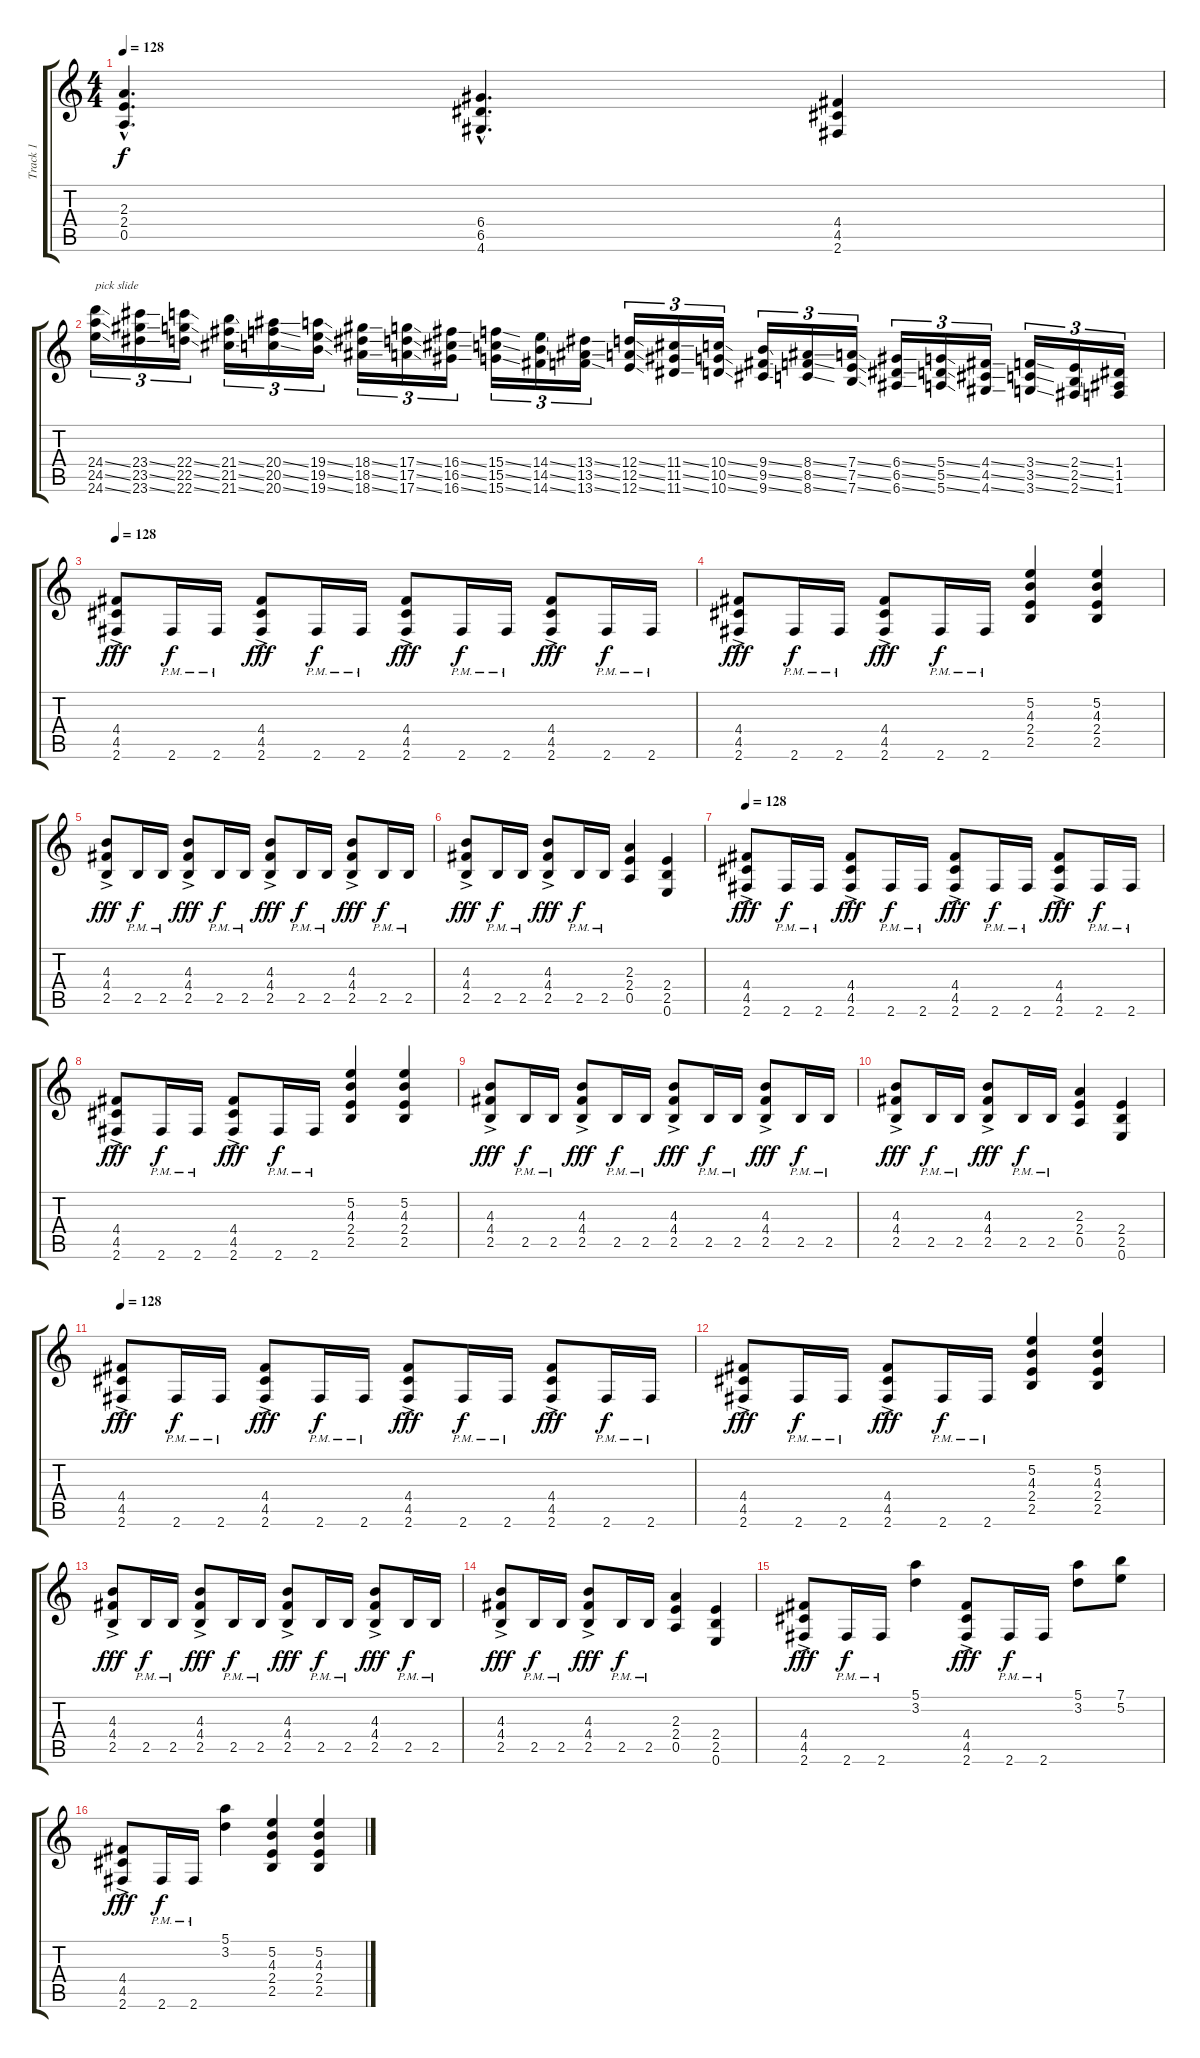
\track ("Track 1" "Track 1") {instrument distortionguitar}
\staff {score tabs}
\tuning (E4 B3 G3 D3 A2 E2) {hide}
\ts (4 4)
\tempo 128
\clef g2
\ks c
(2.3{hac} 2.4{hac} 0.5{hac}).4{d dy f} (6.4{hac} 6.5{hac} 4.6{hac}).4{d} (4.4 4.5 2.6).4 |
(24.4{ss} 24.5{ss} 24.6{ss}).16{tu (3 2) txt "pick slide" instrument guitarharmonics} (23.4{ss} 23.5{ss} 23.6{ss}).16{tu (3 2)} (22.4{ss} 22.5{ss} 22.6{ss}).16{tu (3 2)} (21.4{ss} 21.5{ss} 21.6{ss}).16{tu (3 2)} (20.4{ss} 20.5{ss} 20.6{ss}).16{tu (3 2)} (19.4{ss} 19.5{ss} 19.6{ss}).16{tu (3 2)} (18.4{ss} 18.5{ss} 18.6{ss}).16{tu (3 2)} (17.4{ss} 17.5{ss} 17.6{ss}).16{tu (3 2)} (16.4{ss} 16.5{ss} 16.6{ss}).16{tu (3 2)} (15.4{ss} 15.5{ss} 15.6{ss}).16{tu (3 2)} (14.4{ss} 14.5{ss} 14.6{ss}).16{tu (3 2)} (13.4{ss} 13.5{ss} 13.6{ss}).16{tu (3 2)} (12.4{ss} 12.5{ss} 12.6{ss}).16{tu (3 2)} (11.4{ss} 11.5{ss} 11.6{ss}).16{tu (3 2)} (10.4{ss} 10.5{ss} 10.6{ss}).16{tu (3 2)} (9.4{ss} 9.5{ss} 9.6{ss}).16{tu (3 2)} (8.4{ss} 8.5{ss} 8.6{ss}).16{tu (3 2)} (7.4{ss} 7.5{ss} 7.6{ss}).16{tu (3 2)} (6.4{ss} 6.5{ss} 6.6{ss}).16{tu (3 2)} (5.4{ss} 5.5{ss} 5.6{ss}).16{tu (3 2)} (4.4{ss} 4.5{ss} 4.6{ss}).16{tu (3 2)} (3.4{ss} 3.5{ss} 3.6{ss}).16{tu (3 2)} (2.4{ss} 2.5{ss} 2.6{ss}).16{tu (3 2)} (1.4 1.5 1.6).16{tu (3 2)} |
\tempo 128
(4.4{ac} 4.5 2.6).8{dy fff instrument distortionguitar} 2.6{pm}.16{dy f} 2.6{pm}.16 (4.4{ac} 4.5 2.6).8{dy fff} 2.6{pm}.16{dy f} 2.6{pm}.16 (4.4 4.5{ac} 2.6).8{dy fff} 2.6{pm}.16{dy f} 2.6{pm}.16 (4.4 4.5{ac} 2.6).8{dy fff} 2.6{pm}.16{dy f} 2.6{pm}.16 |
(4.4{ac} 4.5 2.6).8{dy fff} 2.6{pm}.16{dy f} 2.6{pm}.16 (4.4{ac} 4.5 2.6).8{dy fff} 2.6{pm}.16{dy f} 2.6{pm}.16 (5.2 4.3 2.4 2.5).4 (5.2 4.3 2.4 2.5).4 |
(4.3 4.4 2.5{ac}).8{dy fff} 2.5{pm}.16{dy f} 2.5{pm}.16 (4.3 4.4 2.5{ac}).8{dy fff} 2.5{pm}.16{dy f} 2.5{pm}.16 (4.3 4.4 2.5{ac}).8{dy fff} 2.5{pm}.16{dy f} 2.5{pm}.16 (4.3 4.4 2.5{ac}).8{dy fff} 2.5{pm}.16{dy f} 2.5{pm}.16 |
(4.3 4.4 2.5{ac}).8{dy fff} 2.5{pm}.16{dy f} 2.5{pm}.16 (4.3 4.4 2.5{ac}).8{dy fff} 2.5{pm}.16{dy f} 2.5{pm}.16 (2.3 2.4 0.5).4 (2.4 2.5 0.6).4 |
\tempo 128
(4.4{ac} 4.5 2.6).8{dy fff instrument distortionguitar} 2.6{pm}.16{dy f} 2.6{pm}.16 (4.4{ac} 4.5 2.6).8{dy fff} 2.6{pm}.16{dy f} 2.6{pm}.16 (4.4 4.5{ac} 2.6).8{dy fff} 2.6{pm}.16{dy f} 2.6{pm}.16 (4.4 4.5{ac} 2.6).8{dy fff} 2.6{pm}.16{dy f} 2.6{pm}.16 |
(4.4{ac} 4.5 2.6).8{dy fff} 2.6{pm}.16{dy f} 2.6{pm}.16 (4.4{ac} 4.5 2.6).8{dy fff} 2.6{pm}.16{dy f} 2.6{pm}.16 (5.2 4.3 2.4 2.5).4 (5.2 4.3 2.4 2.5).4 |
(4.3 4.4 2.5{ac}).8{dy fff} 2.5{pm}.16{dy f} 2.5{pm}.16 (4.3 4.4 2.5{ac}).8{dy fff} 2.5{pm}.16{dy f} 2.5{pm}.16 (4.3 4.4 2.5{ac}).8{dy fff} 2.5{pm}.16{dy f} 2.5{pm}.16 (4.3 4.4 2.5{ac}).8{dy fff} 2.5{pm}.16{dy f} 2.5{pm}.16 |
(4.3 4.4 2.5{ac}).8{dy fff} 2.5{pm}.16{dy f} 2.5{pm}.16 (4.3 4.4 2.5{ac}).8{dy fff} 2.5{pm}.16{dy f} 2.5{pm}.16 (2.3 2.4 0.5).4 (2.4 2.5 0.6).4 |
\tempo 128
(4.4{ac} 4.5 2.6).8{dy fff instrument distortionguitar} 2.6{pm}.16{dy f} 2.6{pm}.16 (4.4{ac} 4.5 2.6).8{dy fff} 2.6{pm}.16{dy f} 2.6{pm}.16 (4.4 4.5{ac} 2.6).8{dy fff} 2.6{pm}.16{dy f} 2.6{pm}.16 (4.4 4.5{ac} 2.6).8{dy fff} 2.6{pm}.16{dy f} 2.6{pm}.16 |
(4.4{ac} 4.5 2.6).8{dy fff} 2.6{pm}.16{dy f} 2.6{pm}.16 (4.4{ac} 4.5 2.6).8{dy fff} 2.6{pm}.16{dy f} 2.6{pm}.16 (5.2 4.3 2.4 2.5).4 (5.2 4.3 2.4 2.5).4 |
(4.3 4.4 2.5{ac}).8{dy fff} 2.5{pm}.16{dy f} 2.5{pm}.16 (4.3 4.4 2.5{ac}).8{dy fff} 2.5{pm}.16{dy f} 2.5{pm}.16 (4.3 4.4 2.5{ac}).8{dy fff} 2.5{pm}.16{dy f} 2.5{pm}.16 (4.3 4.4 2.5{ac}).8{dy fff} 2.5{pm}.16{dy f} 2.5{pm}.16 |
(4.3 4.4 2.5{ac}).8{dy fff} 2.5{pm}.16{dy f} 2.5{pm}.16 (4.3 4.4 2.5{ac}).8{dy fff} 2.5{pm}.16{dy f} 2.5{pm}.16 (2.3 2.4 0.5).4 (2.4 2.5 0.6).4 |
(4.4{ac} 4.5 2.6).8{dy fff} 2.6{pm}.16{dy f} 2.6{pm}.16 (5.1 3.2).4 (4.4{ac} 4.5 2.6).8{dy fff} 2.6{pm}.16{dy f} 2.6{pm}.16 (5.1 3.2).8 (7.1 5.2).8 |
(4.4 4.5 2.6{ac}).8{dy fff} 2.6{pm}.16{dy f} 2.6{pm}.16 (5.1 3.2).4 (5.2 4.3 2.4 2.5).4 (5.2 4.3 2.4 2.5).4
